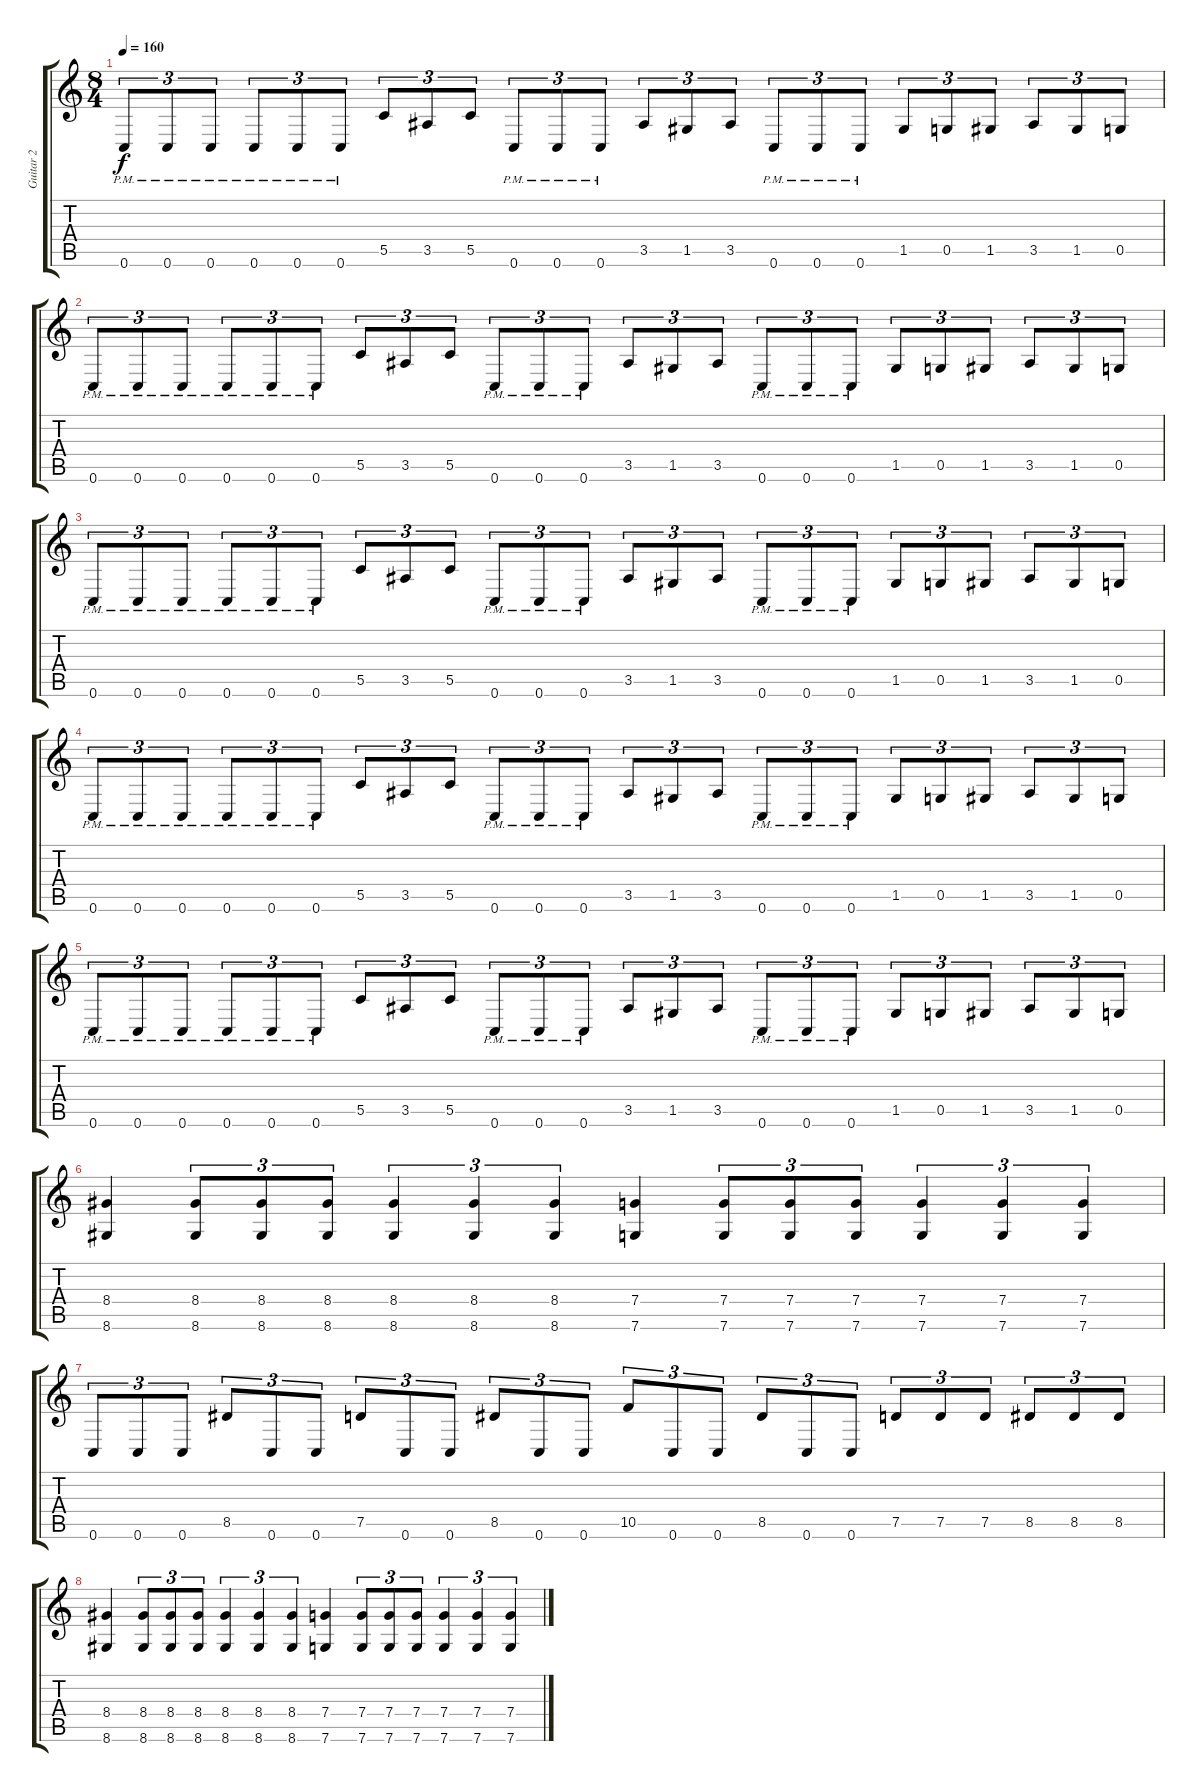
\track ("Guitar 2" "Guitar 2") {instrument overdrivenguitar}
\staff {score tabs}
\tuning (D4 A3 F3 C3 G2 C2) {hide}
\ts (8 4)
\tempo 160
\clef g2
\ks c
0.6{pm}.8{tu (3 2) dy f} 0.6{pm}.8{tu (3 2)} 0.6{pm}.8{tu (3 2)} 0.6{pm}.8{tu (3 2)} 0.6{pm}.8{tu (3 2)} 0.6{pm}.8{tu (3 2)} 5.5.8{tu (3 2)} 3.5.8{tu (3 2)} 5.5.8{tu (3 2)} 0.6{pm}.8{tu (3 2)} 0.6{pm}.8{tu (3 2)} 0.6{pm}.8{tu (3 2)} 3.5.8{tu (3 2)} 1.5.8{tu (3 2)} 3.5.8{tu (3 2)} 0.6{pm}.8{tu (3 2)} 0.6{pm}.8{tu (3 2)} 0.6{pm}.8{tu (3 2)} 1.5.8{tu (3 2)} 0.5.8{tu (3 2)} 1.5.8{tu (3 2)} 3.5.8{tu (3 2)} 1.5.8{tu (3 2)} 0.5.8{tu (3 2)} |
0.6{pm}.8{tu (3 2)} 0.6{pm}.8{tu (3 2)} 0.6{pm}.8{tu (3 2)} 0.6{pm}.8{tu (3 2)} 0.6{pm}.8{tu (3 2)} 0.6{pm}.8{tu (3 2)} 5.5.8{tu (3 2)} 3.5.8{tu (3 2)} 5.5.8{tu (3 2)} 0.6{pm}.8{tu (3 2)} 0.6{pm}.8{tu (3 2)} 0.6{pm}.8{tu (3 2)} 3.5.8{tu (3 2)} 1.5.8{tu (3 2)} 3.5.8{tu (3 2)} 0.6{pm}.8{tu (3 2)} 0.6{pm}.8{tu (3 2)} 0.6{pm}.8{tu (3 2)} 1.5.8{tu (3 2)} 0.5.8{tu (3 2)} 1.5.8{tu (3 2)} 3.5.8{tu (3 2)} 1.5.8{tu (3 2)} 0.5.8{tu (3 2)} |
0.6{pm}.8{tu (3 2)} 0.6{pm}.8{tu (3 2)} 0.6{pm}.8{tu (3 2)} 0.6{pm}.8{tu (3 2)} 0.6{pm}.8{tu (3 2)} 0.6{pm}.8{tu (3 2)} 5.5.8{tu (3 2)} 3.5.8{tu (3 2)} 5.5.8{tu (3 2)} 0.6{pm}.8{tu (3 2)} 0.6{pm}.8{tu (3 2)} 0.6{pm}.8{tu (3 2)} 3.5.8{tu (3 2)} 1.5.8{tu (3 2)} 3.5.8{tu (3 2)} 0.6{pm}.8{tu (3 2)} 0.6{pm}.8{tu (3 2)} 0.6{pm}.8{tu (3 2)} 1.5.8{tu (3 2)} 0.5.8{tu (3 2)} 1.5.8{tu (3 2)} 3.5.8{tu (3 2)} 1.5.8{tu (3 2)} 0.5.8{tu (3 2)} |
0.6{pm}.8{tu (3 2)} 0.6{pm}.8{tu (3 2)} 0.6{pm}.8{tu (3 2)} 0.6{pm}.8{tu (3 2)} 0.6{pm}.8{tu (3 2)} 0.6{pm}.8{tu (3 2)} 5.5.8{tu (3 2)} 3.5.8{tu (3 2)} 5.5.8{tu (3 2)} 0.6{pm}.8{tu (3 2)} 0.6{pm}.8{tu (3 2)} 0.6{pm}.8{tu (3 2)} 3.5.8{tu (3 2)} 1.5.8{tu (3 2)} 3.5.8{tu (3 2)} 0.6{pm}.8{tu (3 2)} 0.6{pm}.8{tu (3 2)} 0.6{pm}.8{tu (3 2)} 1.5.8{tu (3 2)} 0.5.8{tu (3 2)} 1.5.8{tu (3 2)} 3.5.8{tu (3 2)} 1.5.8{tu (3 2)} 0.5.8{tu (3 2)} |
0.6{pm}.8{tu (3 2)} 0.6{pm}.8{tu (3 2)} 0.6{pm}.8{tu (3 2)} 0.6{pm}.8{tu (3 2)} 0.6{pm}.8{tu (3 2)} 0.6{pm}.8{tu (3 2)} 5.5.8{tu (3 2)} 3.5.8{tu (3 2)} 5.5.8{tu (3 2)} 0.6{pm}.8{tu (3 2)} 0.6{pm}.8{tu (3 2)} 0.6{pm}.8{tu (3 2)} 3.5.8{tu (3 2)} 1.5.8{tu (3 2)} 3.5.8{tu (3 2)} 0.6{pm}.8{tu (3 2)} 0.6{pm}.8{tu (3 2)} 0.6{pm}.8{tu (3 2)} 1.5.8{tu (3 2)} 0.5.8{tu (3 2)} 1.5.8{tu (3 2)} 3.5.8{tu (3 2)} 1.5.8{tu (3 2)} 0.5.8{tu (3 2)} |
(8.4 8.6).4 (8.4 8.6).8{tu (3 2)} (8.4 8.6).8{tu (3 2)} (8.4 8.6).8{tu (3 2)} (8.4 8.6).4{tu (3 2)} (8.4 8.6).4{tu (3 2)} (8.4 8.6).4{tu (3 2)} (7.4 7.6).4 (7.4 7.6).8{tu (3 2)} (7.4 7.6).8{tu (3 2)} (7.4 7.6).8{tu (3 2)} (7.4 7.6).4{tu (3 2)} (7.4 7.6).4{tu (3 2)} (7.4 7.6).4{tu (3 2)} |
0.6.8{tu (3 2)} 0.6.8{tu (3 2)} 0.6.8{tu (3 2)} 8.5.8{tu (3 2)} 0.6.8{tu (3 2)} 0.6.8{tu (3 2)} 7.5.8{tu (3 2)} 0.6.8{tu (3 2)} 0.6.8{tu (3 2)} 8.5.8{tu (3 2)} 0.6.8{tu (3 2)} 0.6.8{tu (3 2)} 10.5.8{tu (3 2)} 0.6.8{tu (3 2)} 0.6.8{tu (3 2)} 8.5.8{tu (3 2)} 0.6.8{tu (3 2)} 0.6.8{tu (3 2)} 7.5.8{tu (3 2)} 7.5.8{tu (3 2)} 7.5.8{tu (3 2)} 8.5.8{tu (3 2)} 8.5.8{tu (3 2)} 8.5.8{tu (3 2)} |
(8.4 8.6).4 (8.4 8.6).8{tu (3 2)} (8.4 8.6).8{tu (3 2)} (8.4 8.6).8{tu (3 2)} (8.4 8.6).4{tu (3 2)} (8.4 8.6).4{tu (3 2)} (8.4 8.6).4{tu (3 2)} (7.4 7.6).4 (7.4 7.6).8{tu (3 2)} (7.4 7.6).8{tu (3 2)} (7.4 7.6).8{tu (3 2)} (7.4 7.6).4{tu (3 2)} (7.4 7.6).4{tu (3 2)} (7.4 7.6).4{tu (3 2)}
